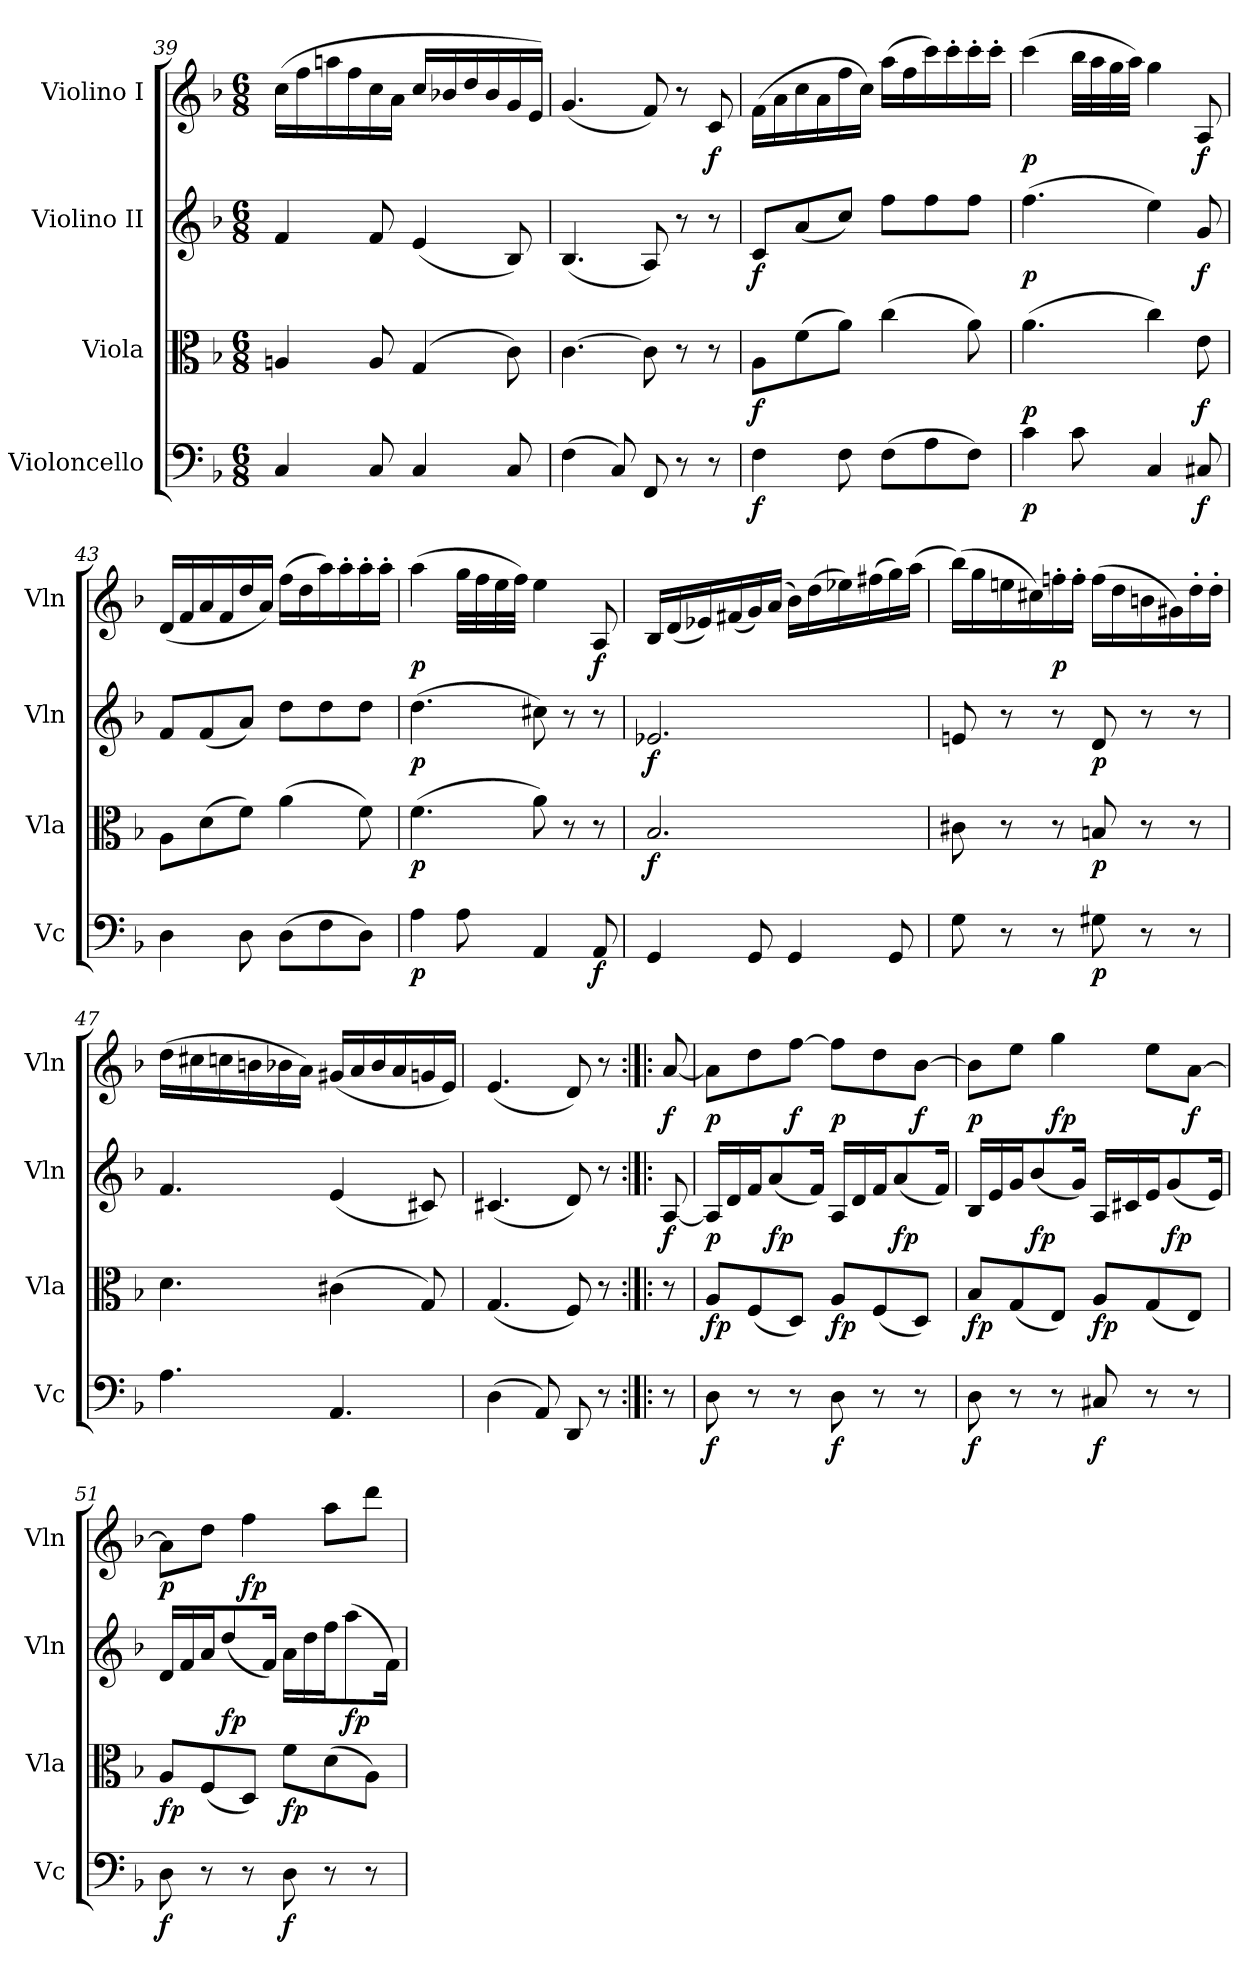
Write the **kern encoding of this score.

**kern	**dynam	**kern	**dynam	**kern	**dynam	**kern	**dynam
*part4	*part4	*part3	*part3	*part2	*part2	*part1	*part1
*staff4	*staff4	*staff3	*staff3	*staff2	*staff2	*staff1	*staff1
*I"Violoncello	*	*I"Viola	*	*I"Violino II	*	*I"Violino I	*
*I'Vc	*	*I'Vla	*	*I'Vln	*	*I'Vln	*
*clefF4	*	*clefC3	*	*clefG2	*	*clefG2	*
*k[b-]	*	*k[b-]	*	*k[b-]	*	*k[b-]	*
*d:	*	*d:	*	*d:	*	*d:	*
*M6/8	*	*M6/8	*	*M6/8	*	*M6/8	*
=39	=39	=39	=39	=39	=39	=39	=39
4C	.	4An	.	4f	.	(16ccLL	.
.	.	.	.	.	.	16ff	.
.	.	.	.	.	.	16aan	.
.	.	.	.	.	.	16ff	.
8C	.	8A	.	8f	.	16cc	.
.	.	.	.	.	.	16aJJ	.
4C	.	(4G	.	(4e	.	16ccLL	.
.	.	.	.	.	.	16b-X	.
.	.	.	.	.	.	16dd	.
.	.	.	.	.	.	16b-	.
8C	.	8c)	.	8B-)	.	16g	.
.	.	.	.	.	.	16eJJ)	.
=40	=40	=40	=40	=40	=40	=40	=40
(4F	.	[4.c	.	(4.B-	.	(4.g	.
8C)	.	.	.	.	.	.	.
8FF	.	8c]	.	8A)	.	8f)	.
8r	.	8r	.	8r	.	8r	.
8r	.	8r	.	8r	.	8c	f
!!LO:LB:g=z
=41	=41	=41	=41	=41	=41	=41	=41
4F	f	8AL	f	8cL	f	(16fLL	.
.	.	.	.	.	.	16a	.
.	.	(8f	.	(8a	.	16cc	.
.	.	.	.	.	.	16a	.
8F	.	8aJ)	.	8ccJ)	.	16ff	.
.	.	.	.	.	.	16ccJJ)	.
(8FL	.	(4cc	.	8ffL	.	(16aaLL	.
.	.	.	.	.	.	16ff	.
8A	.	.	.	8ff	.	16ccc)	.
.	.	.	.	.	.	16ccc'	.
8FJ)	.	8a)	.	8ffJ	.	16ccc'	.
.	.	.	.	.	.	16ccc'JJ	.
=42	=42	=42	=42	=42	=42	=42	=42
4c	p	(4.a	p	(4.ff	p	(4ccc	p
8c	.	.	.	.	.	32bb-LLL	.
.	.	.	.	.	.	32aa	.
.	.	.	.	.	.	32gg	.
.	.	.	.	.	.	32aaJJJ)	.
4C	.	4cc)	.	4ee)	.	4gg	.
8C#X	f	8e	f	8g	f	8A	f
=43	=43	=43	=43	=43	=43	=43	=43
4D	.	8AL	.	8fL	.	(16dLL	.
.	.	.	.	.	.	16f	.
.	.	(8d	.	(8f	.	16a	.
.	.	.	.	.	.	16f	.
8D	.	8fJ)	.	8aJ)	.	16dd	.
.	.	.	.	.	.	16aJJ)	.
(8DL	.	(4a	.	8ddL	.	(16ffLL	.
.	.	.	.	.	.	16dd	.
8F	.	.	.	8dd	.	16aa)	.
.	.	.	.	.	.	16aa'	.
8DJ)	.	8f)	.	8ddJ	.	16aa'	.
.	.	.	.	.	.	16aa'JJ	.
=44	=44	=44	=44	=44	=44	=44	=44
4A	p	(4.f	p	(4.dd	p	(4aa	p
8A	.	.	.	.	.	32ggLLL	.
.	.	.	.	.	.	32ff	.
.	.	.	.	.	.	32ee	.
.	.	.	.	.	.	32ffJJJ)	.
4AA	.	8a)	.	8cc#X)	.	4ee	.
.	.	8r	.	8r	.	.	.
8AA	f	8r	.	8r	.	8A	f
!!LO:LB:g=z
=45	=45	=45	=45	=45	=45	=45	=45
4GG	.	2.B-	f	2.e-X	f	16B-LL	.
.	.	.	.	.	.	(16d	.
.	.	.	.	.	.	16e-X)	.
.	.	.	.	.	.	(16f#X	.
8GG	.	.	.	.	.	16g)	.
.	.	.	.	.	.	(16aJJ	.
4GG	.	.	.	.	.	16b-LL)	.
.	.	.	.	.	.	(16dd	.
.	.	.	.	.	.	16ee-X)	.
.	.	.	.	.	.	(16ff#X	.
8GG	.	.	.	.	.	16gg)	.
.	.	.	.	.	.	(16aaJJ	.
=46	=46	=46	=46	=46	=46	=46	=46
8G	.	8c#X	.	8en	.	(16bb-LL)	.
.	.	.	.	.	.	16gg	.
8r	.	8r	.	8r	.	16een	.
.	.	.	.	.	.	16cc#X)	.
8r	.	8r	.	8r	.	16ffn'	p
.	.	.	.	.	.	16ff'JJ	.
8G#X	p	8Bn	p	8d	p	(16ffLL	.
.	.	.	.	.	.	16dd	.
8r	.	8r	.	8r	.	16bn	.
.	.	.	.	.	.	16g#X)	.
8r	.	8r	.	8r	.	16dd'	.
.	.	.	.	.	.	16dd'JJ	.
=47	=47	=47	=47	=47	=47	=47	=47
4.A	.	4.d	.	4.f	.	(16ddLL	.
.	.	.	.	.	.	16cc#X	.
.	.	.	.	.	.	16ccn	.
.	.	.	.	.	.	16bn	.
.	.	.	.	.	.	16b-X	.
.	.	.	.	.	.	16aJJ)	.
4.AA	.	(4c#X	.	(4e	.	(16g#XLL	.
.	.	.	.	.	.	16a	.
.	.	.	.	.	.	16b-	.
.	.	.	.	.	.	16a	.
.	.	8G)	.	8c#X)	.	16gn	.
.	.	.	.	.	.	16eJJ)	.
=48a	=48a	=48a	=48a	=48a	=48a	=48a	=48a
(4D	.	(4.G	.	(4.c#X	.	(4.e	.
8AA)	.	.	.	.	.	.	.
8DD	.	8F)	.	8d)	.	8d)	.
8r	.	8r	.	8r	.	8r	.
=48b:|!|:	=48b:|!|:	=48b:|!|:	=48b:|!|:	=48b:|!|:	=48b:|!|:	=48b:|!|:	=48b:|!|:
8r	.	8r	.	[8A	f	[8a	f
=49	=49	=49	=49	=49	=49	=49	=49
8D	f	8AL	fp	16ALL]	p	8aL]	p
.	.	.	.	16d	.	.	.
8r	.	(8F	.	16fJ	.	8dd	.
.	.	.	.	(8a	fp	.	.
8r	.	8DJ)	.	.	.	[8ffJ	f
.	.	.	.	16fJk)	.	.	.
8D	f	8AL	fp	16ALL	.	8ffL]	p
.	.	.	.	16d	.	.	.
8r	.	(8F	.	16fJ	.	8dd	.
.	.	.	.	(8a	fp	.	.
8r	.	8DJ)	.	.	.	[8b-J	f
.	.	.	.	16fJk)	.	.	.
=50	=50	=50	=50	=50	=50	=50	=50
8D	f	8B-L	fp	16B-LL	.	8b-L]	p
.	.	.	.	16e	.	.	.
8r	.	(8G	.	16gJ	.	8eeJ	.
.	.	.	.	(8b-	fp	.	.
8r	.	8EJ)	.	.	.	4gg	fp
.	.	.	.	16gJk)	.	.	.
8C#X	f	8AL	fp	16ALL	.	.	.
.	.	.	.	16c#X	.	.	.
8r	.	(8G	.	16eJ	.	8eeL	.
.	.	.	.	(8g	fp	.	.
8r	.	8EJ)	.	.	.	[8aJ	f
.	.	.	.	16eJk)	.	.	.
=51	=51	=51	=51	=51	=51	=51	=51
8D	f	8AL	fp	16dLL	.	8aL]	p
.	.	.	.	16f	.	.	.
8r	.	(8F	.	16aJ	.	8ddJ	.
.	.	.	.	(8dd	fp	.	.
8r	.	8DJ)	.	.	.	4ff	fp
.	.	.	.	16fJk)	.	.	.
8D	f	8fL	fp	16aLL	.	.	.
.	.	.	.	16dd	.	.	.
8r	.	(8d	.	16ffJ	.	8aaL	.
.	.	.	.	(8aa	fp	.	.
8r	.	8AJ)	.	.	.	8dddJ	.
.	.	.	.	16fJk)	.	.	.
=	=	=	=	=	=	=	=
*-	*-	*-	*-	*-	*-	*-	*-
